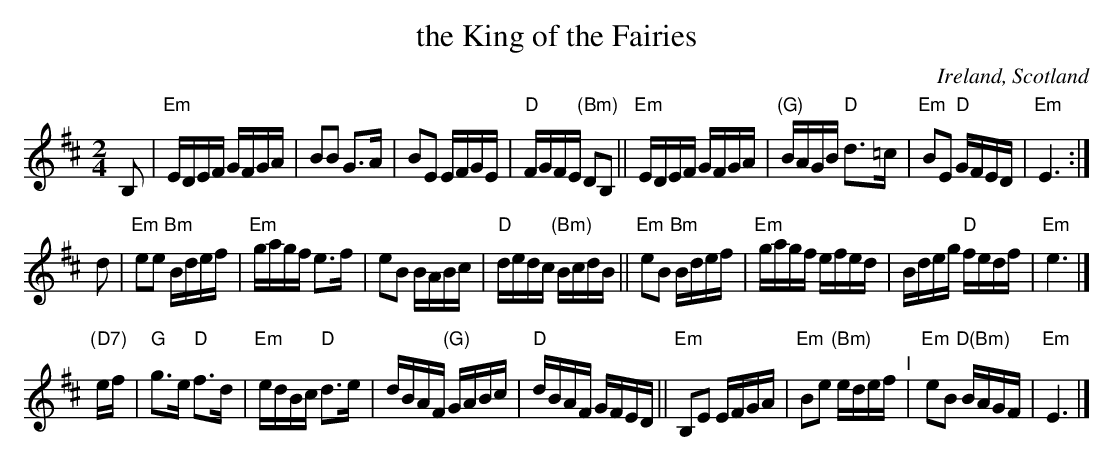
X:1
T: the King of the Fairies
O: Ireland, Scotland
M: 2/4
L: 1/16
K: Edor
B,2 |\
"Em"EDEF GFGA | B2B2 G3A | B2E2 EFGE | "D"FGFE "(Bm)"D2B,2 ||\
"Em"EDEF GFGA | "(G)"BAGB "D"d3=c | "Em"B2E2 "D"GFED | "Em"E6 :|
d2 |\
"Em"e2e2 "Bm"Bdef | "Em"gagf e3f | e2B2 BABc | "D"dedc "(Bm)"BcdB ||\
"Em"e2B2 "Bm"Bdef | "Em"gagf efed | Bdeg "D"fedf | "Em"e6 |]
"(D7)"ef |\
"G"g3e "D"f3d | "Em"edBc "D"d3e | dBAF "(G)"GABc | "D"dBAF GFED ||\
"Em"B,2E2 EFGA | "Em"B2e2 "(Bm)"edef "^I"| "Em"e2B2 "D(Bm)"BAGF | "Em"E6 |]
